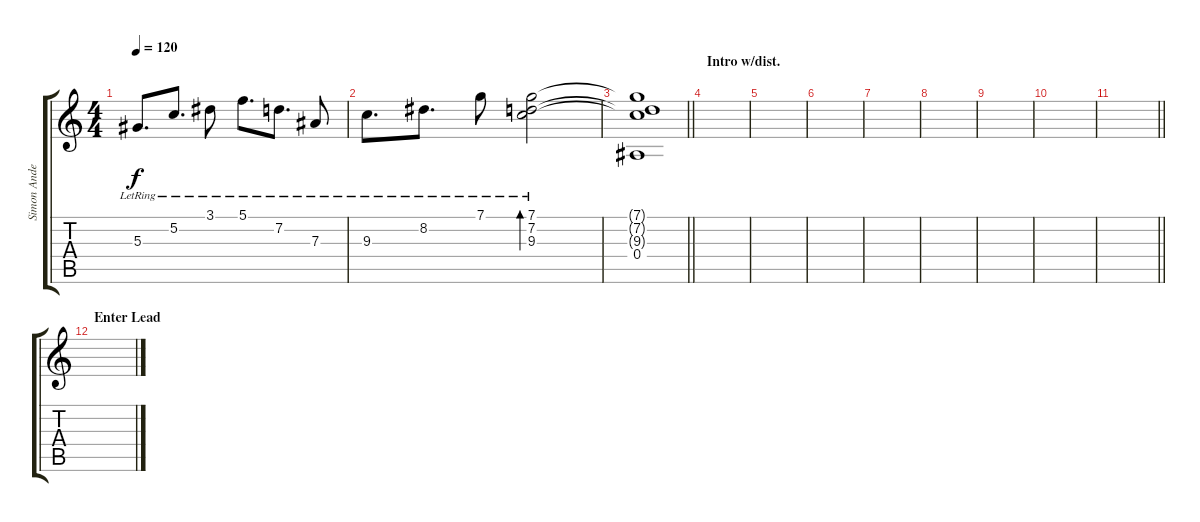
\track ("Simon Andersson (Acoustic)" "Simon Ande") {instrument acousticguitarsteel}
\staff {score tabs}
\tuning (C4 G3 Eb3 Bb2 F2 C2) {hide}
\ts (4 4)
\tempo 120
\clef g2
\ks c
5.3{lr}.8{d dy f} 5.2{lr}.8{d} 3.1{lr}.8 5.1{lr}.8{d} 7.2{lr}.8{d} 7.3{lr}.8 |
9.3{lr}.8{d} 8.2{lr}.8{d} 7.1{lr}.8 (7.1{lr} 7.2{lr} 9.3{lr}).2{bd 30} |
\barLineRight lightlight
(7.1{t} 7.2{t} 9.3{t} 0.4).1 |
\section ("" "Intro w/dist.")
|
|
|
|
|
|
|
\barLineRight lightlight
|
\section ("" "Enter Lead")
